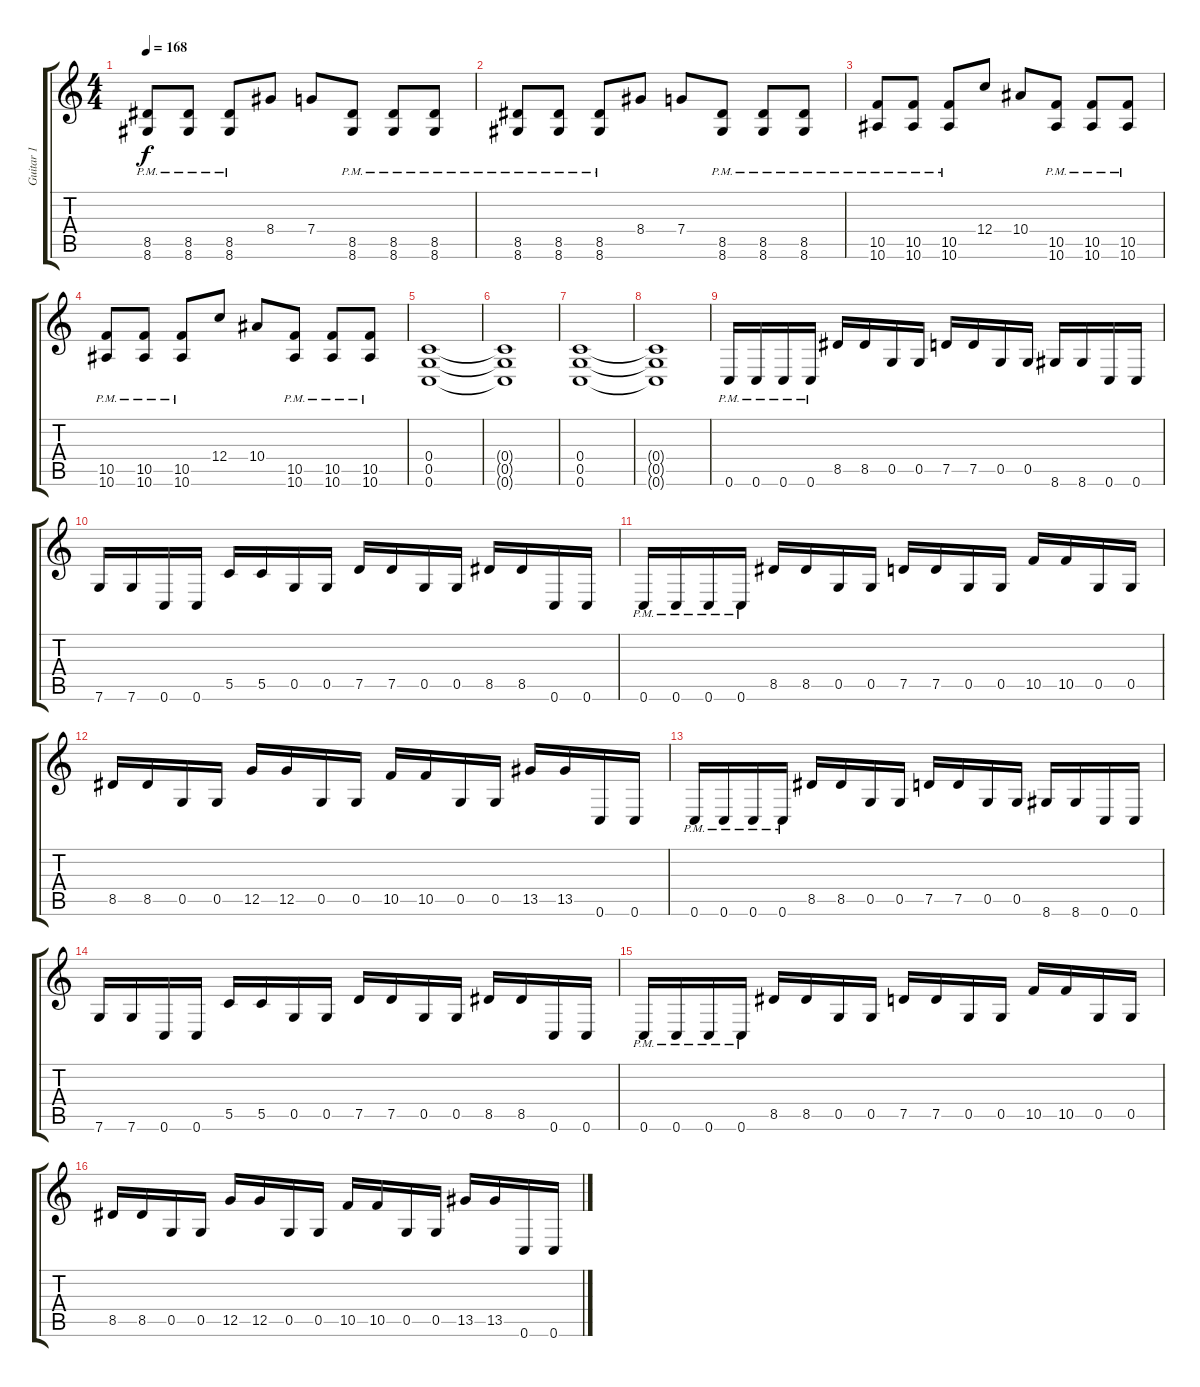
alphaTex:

\track ("Guitar 1" "Guitar 1") {instrument distortionguitar}
\staff {score tabs}
\tuning (D4 A3 F3 C3 G2 C2) {hide}
\ts (4 4)
\tempo 168
\clef g2
\ks c
(8.5{pm} 8.6{pm}).8{dy f} (8.5{pm} 8.6{pm}).8 (8.5{pm} 8.6{pm}).8 8.4.8 7.4.8 (8.5{pm} 8.6{pm}).8 (8.5{pm} 8.6{pm}).8 (8.5{pm} 8.6{pm}).8 |
(8.5{pm} 8.6{pm}).8 (8.5{pm} 8.6{pm}).8 (8.5{pm} 8.6{pm}).8 8.4.8 7.4.8 (8.5{pm} 8.6{pm}).8 (8.5{pm} 8.6{pm}).8 (8.5{pm} 8.6{pm}).8 |
(10.5{pm} 10.6{pm}).8 (10.5{pm} 10.6{pm}).8 (10.5{pm} 10.6{pm}).8 12.4.8 10.4.8 (10.5{pm} 10.6{pm}).8 (10.5{pm} 10.6{pm}).8 (10.5{pm} 10.6{pm}).8 |
(10.5{pm} 10.6{pm}).8 (10.5{pm} 10.6{pm}).8 (10.5{pm} 10.6{pm}).8 12.4.8 10.4.8 (10.5{pm} 10.6{pm}).8 (10.5{pm} 10.6{pm}).8 (10.5{pm} 10.6{pm}).8 |
(0.4 0.5 0.6).1 |
(0.4{t} 0.5{t} 0.6{t}).1 |
(0.4 0.5 0.6).1 |
(0.4{t} 0.5{t} 0.6{t}).1 |
0.6{pm}.16{balance 13} 0.6{pm}.16 0.6{pm}.16 0.6{pm}.16 8.5.16 8.5.16 0.5.16 0.5.16 7.5.16 7.5.16 0.5.16 0.5.16 8.6.16 8.6.16 0.6.16 0.6.16 |
7.6.16 7.6.16 0.6.16 0.6.16 5.5.16 5.5.16 0.5.16 0.5.16 7.5.16 7.5.16 0.5.16 0.5.16 8.5.16 8.5.16 0.6.16 0.6.16 |
0.6{pm}.16 0.6{pm}.16 0.6{pm}.16 0.6{pm}.16 8.5.16 8.5.16 0.5.16 0.5.16 7.5.16 7.5.16 0.5.16 0.5.16 10.5.16 10.5.16 0.5.16 0.5.16 |
8.5.16 8.5.16 0.5.16 0.5.16 12.5.16 12.5.16 0.5.16 0.5.16 10.5.16 10.5.16 0.5.16 0.5.16 13.5.16 13.5.16 0.6.16 0.6.16 |
0.6{pm}.16 0.6{pm}.16 0.6{pm}.16 0.6{pm}.16 8.5.16 8.5.16 0.5.16 0.5.16 7.5.16 7.5.16 0.5.16 0.5.16 8.6.16 8.6.16 0.6.16 0.6.16 |
7.6.16 7.6.16 0.6.16 0.6.16 5.5.16 5.5.16 0.5.16 0.5.16 7.5.16 7.5.16 0.5.16 0.5.16 8.5.16 8.5.16 0.6.16 0.6.16 |
0.6{pm}.16 0.6{pm}.16 0.6{pm}.16 0.6{pm}.16 8.5.16 8.5.16 0.5.16 0.5.16 7.5.16 7.5.16 0.5.16 0.5.16 10.5.16 10.5.16 0.5.16 0.5.16 |
8.5.16 8.5.16 0.5.16 0.5.16 12.5.16 12.5.16 0.5.16 0.5.16 10.5.16 10.5.16 0.5.16 0.5.16 13.5.16 13.5.16 0.6.16 0.6.16
